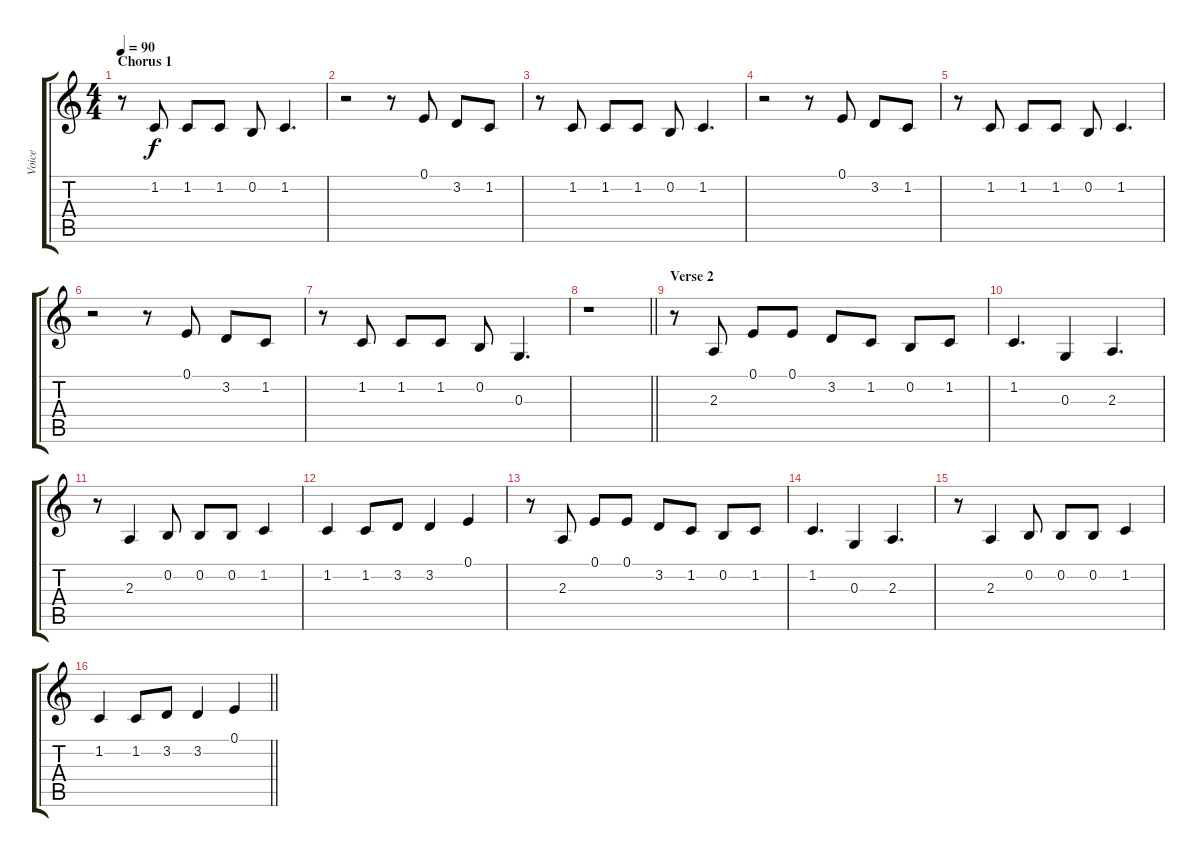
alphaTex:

\track ("Voice" "Voice") {instrument sopranosax}
\staff {score tabs}
\tuning (E4 B3 G3 D3 A2 E2) {hide}
\ts (4 4)
\section ("" "Chorus 1")
\tempo 90
\clef g2
\ks c
r.8{dy f} 1.2.8 1.2.8 1.2.8 0.2.8 1.2.4{d} |
r.2 r.8 0.1.8 3.2.8 1.2.8 |
r.8 1.2.8 1.2.8 1.2.8 0.2.8 1.2.4{d} |
r.2 r.8 0.1.8 3.2.8 1.2.8 |
r.8 1.2.8 1.2.8 1.2.8 0.2.8 1.2.4{d} |
r.2 r.8 0.1.8 3.2.8 1.2.8 |
r.8 1.2.8 1.2.8 1.2.8 0.2.8 0.3.4{d} |
\barLineRight lightlight
r.1 |
\section ("" "Verse 2")
r.8 2.3.8 0.1.8 0.1.8 3.2.8 1.2.8 0.2.8 1.2.8 |
1.2.4{d} 0.3.4 2.3.4{d} |
r.8 2.3.4 0.2.8 0.2.8 0.2.8 1.2.4 |
1.2.4 1.2.8 3.2.8 3.2.4 0.1.4 |
r.8 2.3.8 0.1.8 0.1.8 3.2.8 1.2.8 0.2.8 1.2.8 |
1.2.4{d} 0.3.4 2.3.4{d} |
r.8 2.3.4 0.2.8 0.2.8 0.2.8 1.2.4 |
\barLineRight lightlight
1.2.4 1.2.8 3.2.8 3.2.4 0.1.4
